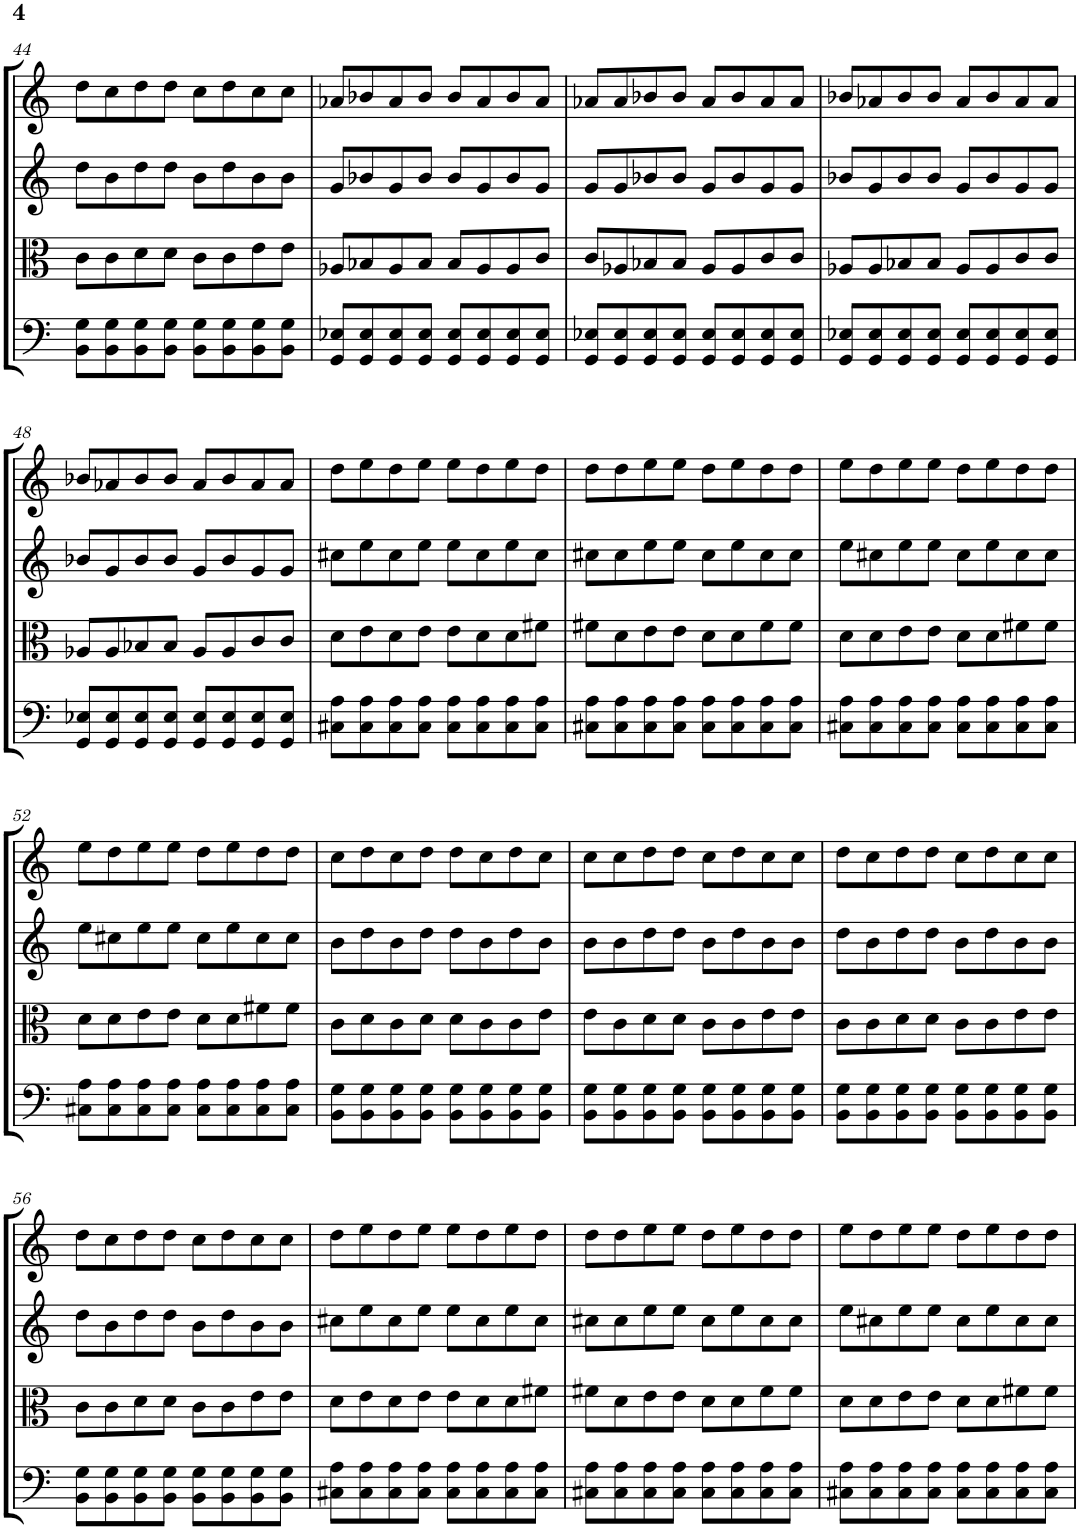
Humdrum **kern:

**kern	**kern	**kern	**kern
*part4	*part3	*part2	*part1
*staff4	*staff3	*staff2	*staff1
*I"Violoncello	*I"Viola	*I"Violin II	*I"Violin I
*I'Vc	*I'Vla	*I'Vln	*I'Vln
!!LO:PB:g=z
*clefF4	*clefC3	*clefG2	*clefG2
*k[]	*k[]	*k[]	*k[]
*M4/4	*M4/4	*M4/4	*M4/4
=44	=44	=44	=44
8BB\ 8G\L	8c\L	8dd\L	8dd\L
8BB\ 8G\	8c\	8b\	8cc\
8BB\ 8G\	8d\	8dd\	8dd\
8BB\ 8G\J	8d\J	8dd\J	8dd\J
8BB\ 8G\L	8c\L	8b\L	8cc\L
8BB\ 8G\	8c\	8dd\	8dd\
8BB\ 8G\	8e\	8b\	8cc\
8BB\ 8G\J	8e\J	8b\J	8cc\J
=45	=45	=45	=45
8GG/ 8E-X/L	8A-X/L	8g/L	8a-X/L
8GG/ 8E-/	8B-X/	8b-X/	8b-X/
8GG/ 8E-/	8A-/	8g/	8a-/
8GG/ 8E-/J	8B-/J	8b-/J	8b-/J
8GG/ 8E-/L	8B-/L	8b-/L	8b-/L
8GG/ 8E-/	8A-/	8g/	8a-/
8GG/ 8E-/	8A-/	8b-/	8b-/
8GG/ 8E-/J	8c/J	8g/J	8a-/J
=46	=46	=46	=46
8GG/ 8E-X/L	8c/L	8g/L	8a-X/L
8GG/ 8E-/	8A-X/	8g/	8a-/
8GG/ 8E-/	8B-X/	8b-X/	8b-X/
8GG/ 8E-/J	8B-/J	8b-/J	8b-/J
8GG/ 8E-/L	8A-/L	8g/L	8a-/L
8GG/ 8E-/	8A-/	8b-/	8b-/
8GG/ 8E-/	8c/	8g/	8a-/
8GG/ 8E-/J	8c/J	8g/J	8a-/J
=47	=47	=47	=47
8GG/ 8E-X/L	8A-X/L	8b-X/L	8b-X/L
8GG/ 8E-/	8A-/	8g/	8a-X/
8GG/ 8E-/	8B-X/	8b-/	8b-/
8GG/ 8E-/J	8B-/J	8b-/J	8b-/J
8GG/ 8E-/L	8A-/L	8g/L	8a-/L
8GG/ 8E-/	8A-/	8b-/	8b-/
8GG/ 8E-/	8c/	8g/	8a-/
8GG/ 8E-/J	8c/J	8g/J	8a-/J
!!LO:LB:g=z
=48	=48	=48	=48
8GG/ 8E-X/L	8A-X/L	8b-X/L	8b-X/L
8GG/ 8E-/	8A-/	8g/	8a-X/
8GG/ 8E-/	8B-X/	8b-/	8b-/
8GG/ 8E-/J	8B-/J	8b-/J	8b-/J
8GG/ 8E-/L	8A-/L	8g/L	8a-/L
8GG/ 8E-/	8A-/	8b-/	8b-/
8GG/ 8E-/	8c/	8g/	8a-/
8GG/ 8E-/J	8c/J	8g/J	8a-/J
=49	=49	=49	=49
8C#X\ 8A\L	8d\L	8cc#X\L	8dd\L
8C#\ 8A\	8e\	8ee\	8ee\
8C#\ 8A\	8d\	8cc#\	8dd\
8C#\ 8A\J	8e\J	8ee\J	8ee\J
8C#\ 8A\L	8e\L	8ee\L	8ee\L
8C#\ 8A\	8d\	8cc#\	8dd\
8C#\ 8A\	8d\	8ee\	8ee\
8C#\ 8A\J	8f#X\J	8cc#\J	8dd\J
=50	=50	=50	=50
8C#X\ 8A\L	8f#X\L	8cc#X\L	8dd\L
8C#\ 8A\	8d\	8cc#\	8dd\
8C#\ 8A\	8e\	8ee\	8ee\
8C#\ 8A\J	8e\J	8ee\J	8ee\J
8C#\ 8A\L	8d\L	8cc#\L	8dd\L
8C#\ 8A\	8d\	8ee\	8ee\
8C#\ 8A\	8f#\	8cc#\	8dd\
8C#\ 8A\J	8f#\J	8cc#\J	8dd\J
=51	=51	=51	=51
8C#X\ 8A\L	8d\L	8ee\L	8ee\L
8C#\ 8A\	8d\	8cc#X\	8dd\
8C#\ 8A\	8e\	8ee\	8ee\
8C#\ 8A\J	8e\J	8ee\J	8ee\J
8C#\ 8A\L	8d\L	8cc#\L	8dd\L
8C#\ 8A\	8d\	8ee\	8ee\
8C#\ 8A\	8f#X\	8cc#\	8dd\
8C#\ 8A\J	8f#\J	8cc#\J	8dd\J
!!LO:LB:g=z
=52	=52	=52	=52
8C#X\ 8A\L	8d\L	8ee\L	8ee\L
8C#\ 8A\	8d\	8cc#X\	8dd\
8C#\ 8A\	8e\	8ee\	8ee\
8C#\ 8A\J	8e\J	8ee\J	8ee\J
8C#\ 8A\L	8d\L	8cc#\L	8dd\L
8C#\ 8A\	8d\	8ee\	8ee\
8C#\ 8A\	8f#X\	8cc#\	8dd\
8C#\ 8A\J	8f#\J	8cc#\J	8dd\J
=53	=53	=53	=53
8BB\ 8G\L	8c\L	8b\L	8cc\L
8BB\ 8G\	8d\	8dd\	8dd\
8BB\ 8G\	8c\	8b\	8cc\
8BB\ 8G\J	8d\J	8dd\J	8dd\J
8BB\ 8G\L	8d\L	8dd\L	8dd\L
8BB\ 8G\	8c\	8b\	8cc\
8BB\ 8G\	8c\	8dd\	8dd\
8BB\ 8G\J	8e\J	8b\J	8cc\J
=54	=54	=54	=54
8BB\ 8G\L	8e\L	8b\L	8cc\L
8BB\ 8G\	8c\	8b\	8cc\
8BB\ 8G\	8d\	8dd\	8dd\
8BB\ 8G\J	8d\J	8dd\J	8dd\J
8BB\ 8G\L	8c\L	8b\L	8cc\L
8BB\ 8G\	8c\	8dd\	8dd\
8BB\ 8G\	8e\	8b\	8cc\
8BB\ 8G\J	8e\J	8b\J	8cc\J
=55	=55	=55	=55
8BB\ 8G\L	8c\L	8dd\L	8dd\L
8BB\ 8G\	8c\	8b\	8cc\
8BB\ 8G\	8d\	8dd\	8dd\
8BB\ 8G\J	8d\J	8dd\J	8dd\J
8BB\ 8G\L	8c\L	8b\L	8cc\L
8BB\ 8G\	8c\	8dd\	8dd\
8BB\ 8G\	8e\	8b\	8cc\
8BB\ 8G\J	8e\J	8b\J	8cc\J
!!LO:LB:g=z
=56	=56	=56	=56
8BB\ 8G\L	8c\L	8dd\L	8dd\L
8BB\ 8G\	8c\	8b\	8cc\
8BB\ 8G\	8d\	8dd\	8dd\
8BB\ 8G\J	8d\J	8dd\J	8dd\J
8BB\ 8G\L	8c\L	8b\L	8cc\L
8BB\ 8G\	8c\	8dd\	8dd\
8BB\ 8G\	8e\	8b\	8cc\
8BB\ 8G\J	8e\J	8b\J	8cc\J
=57	=57	=57	=57
8C#X\ 8A\L	8d\L	8cc#X\L	8dd\L
8C#\ 8A\	8e\	8ee\	8ee\
8C#\ 8A\	8d\	8cc#\	8dd\
8C#\ 8A\J	8e\J	8ee\J	8ee\J
8C#\ 8A\L	8e\L	8ee\L	8ee\L
8C#\ 8A\	8d\	8cc#\	8dd\
8C#\ 8A\	8d\	8ee\	8ee\
8C#\ 8A\J	8f#X\J	8cc#\J	8dd\J
=58	=58	=58	=58
8C#X\ 8A\L	8f#X\L	8cc#X\L	8dd\L
8C#\ 8A\	8d\	8cc#\	8dd\
8C#\ 8A\	8e\	8ee\	8ee\
8C#\ 8A\J	8e\J	8ee\J	8ee\J
8C#\ 8A\L	8d\L	8cc#\L	8dd\L
8C#\ 8A\	8d\	8ee\	8ee\
8C#\ 8A\	8f#\	8cc#\	8dd\
8C#\ 8A\J	8f#\J	8cc#\J	8dd\J
=59	=59	=59	=59
8C#X\ 8A\L	8d\L	8ee\L	8ee\L
8C#\ 8A\	8d\	8cc#X\	8dd\
8C#\ 8A\	8e\	8ee\	8ee\
8C#\ 8A\J	8e\J	8ee\J	8ee\J
8C#\ 8A\L	8d\L	8cc#\L	8dd\L
8C#\ 8A\	8d\	8ee\	8ee\
8C#\ 8A\	8f#X\	8cc#\	8dd\
8C#\ 8A\J	8f#\J	8cc#\J	8dd\J
=	=	=	=
*-	*-	*-	*-
